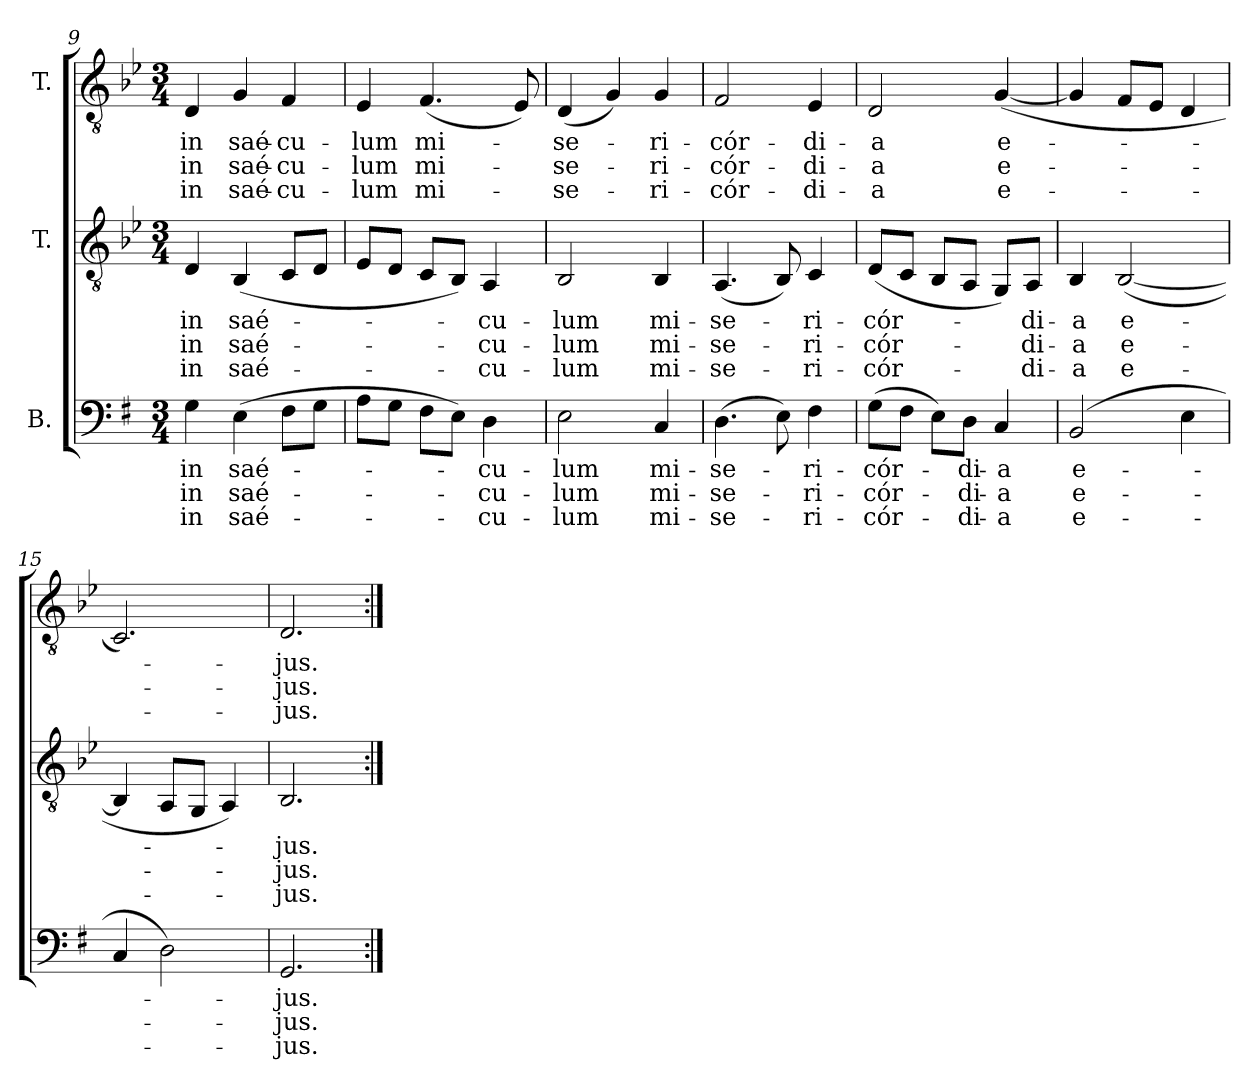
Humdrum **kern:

**kern	**text	**text	**text	**kern	**text	**text	**text	**kern	**text	**text	**text
*part3	*part3	*part3	*part3	*part2	*part2	*part2	*part2	*part1	*part1	*part1	*part1
*staff3	*staff3	*staff3	*staff3	*staff2	*staff2	*staff2	*staff2	*staff1	*staff1	*staff1	*staff1
*I"B.	*	*	*	*I"T.	*	*	*	*I"T.	*	*	*
*clefF4	*	*	*	*clefGv2	*	*	*	*clefGv2	*	*	*
*	*	*	*	*ITrd2c3	*	*	*	*ITrd2c3	*	*	*
*k[f#]	*	*	*	*k[f#]	*	*	*	*k[f#]	*	*	*
*G:	*	*	*	*G:	*	*	*	*G:	*	*	*
*M3/4	*	*	*	*M3/4	*	*	*	*M3/4	*	*	*
=9	=9	=9	=9	=9	=9	=9	=9	=9	=9	=9	=9
!	!LO:LY:b:color=#000000	!LO:LY:b:color=#000000	!LO:LY:b:color=#000000	!	!	!	!	!	!	!	!
!	!	!	!	!	!LO:LY:b:color=#000000	!LO:LY:b:color=#000000	!LO:LY:b:color=#000000	!	!	!	!
!	!	!	!	!	!	!	!	!	!LO:LY:b:color=#000000	!LO:LY:b:color=#000000	!LO:LY:b:color=#000000
4Gi\	in	in	in	4BBi/	in	in	in	4BBi/	in	in	in
!	!LO:LY:b:color=#000000	!LO:LY:b:color=#000000	!LO:LY:b:color=#000000	!	!	!	!	!	!	!	!
!	!	!	!	!	!LO:LY:b:color=#000000	!LO:LY:b:color=#000000	!LO:LY:b:color=#000000	!	!	!	!
!	!	!	!	!	!	!	!	!	!LO:LY:b:color=#000000	!LO:LY:b:color=#000000	!LO:LY:b:color=#000000
(4Ei\	saé-	saé-	saé-	(4GGi/	saé-	saé-	saé-	4Ei/	saé-	saé-	saé-
!	!	!	!	!	!	!	!	!	!LO:LY:b:color=#000000	!LO:LY:b:color=#000000	!LO:LY:b:color=#000000
8F#i\L	.	.	.	8AAi/L	.	.	.	4Di/	-cu-	-cu-	-cu-
8Gi\J	.	.	.	8BBi/J	.	.	.	.	.	.	.
=10	=10	=10	=10	=10	=10	=10	=10	=10	=10	=10	=10
!	!	!	!	!	!	!	!	!	!LO:LY:b:color=#000000	!LO:LY:b:color=#000000	!LO:LY:b:color=#000000
8Ai\L	.	.	.	8Ci/L	.	.	.	4Ci/	-lum	-lum	-lum
8Gi\J	.	.	.	8BBi/J	.	.	.	.	.	.	.
!	!	!	!	!	!	!	!	!	!LO:LY:b:color=#000000	!LO:LY:b:color=#000000	!LO:LY:b:color=#000000
8F#i\L	.	.	.	8AAi/L	.	.	.	(4.Di/	mi-	mi-	mi-
8Ei\J)	.	.	.	8GGi/J)	.	.	.	.	.	.	.
!	!LO:LY:b:color=#000000	!LO:LY:b:color=#000000	!LO:LY:b:color=#000000	!	!	!	!	!	!	!	!
!	!	!	!	!	!LO:LY:b:color=#000000	!LO:LY:b:color=#000000	!LO:LY:b:color=#000000	!	!	!	!
4Di\	-cu-	-cu-	-cu-	4FF#i/	-cu-	-cu-	-cu-	.	.	.	.
.	.	.	.	.	.	.	.	8Ci/)	.	.	.
=11	=11	=11	=11	=11	=11	=11	=11	=11	=11	=11	=11
!	!LO:LY:b:color=#000000	!LO:LY:b:color=#000000	!LO:LY:b:color=#000000	!	!	!	!	!	!	!	!
!	!	!	!	!	!LO:LY:b:color=#000000	!LO:LY:b:color=#000000	!LO:LY:b:color=#000000	!	!	!	!
!	!	!	!	!	!	!	!	!	!LO:LY:b:color=#000000	!LO:LY:b:color=#000000	!LO:LY:b:color=#000000
2Ei\	-lum	-lum	-lum	2GGi/	-lum	-lum	-lum	(4BBi/	-se-	-se-	-se-
.	.	.	.	.	.	.	.	4Ei/)	.	.	.
!	!LO:LY:b:color=#000000	!LO:LY:b:color=#000000	!LO:LY:b:color=#000000	!	!	!	!	!	!	!	!
!	!	!	!	!	!LO:LY:b:color=#000000	!LO:LY:b:color=#000000	!LO:LY:b:color=#000000	!	!	!	!
!	!	!	!	!	!	!	!	!	!LO:LY:b:color=#000000	!LO:LY:b:color=#000000	!LO:LY:b:color=#000000
4Ci/	mi-	mi-	mi-	4GGi/	mi-	mi-	mi-	4Ei/	-ri-	-ri-	-ri-
!!LO:LB:g=z
=12	=12	=12	=12	=12	=12	=12	=12	=12	=12	=12	=12
!	!LO:LY:b:color=#000000	!LO:LY:b:color=#000000	!LO:LY:b:color=#000000	!	!	!	!	!	!	!	!
!	!	!	!	!	!LO:LY:b:color=#000000	!LO:LY:b:color=#000000	!LO:LY:b:color=#000000	!	!	!	!
!	!	!	!	!	!	!	!	!	!LO:LY:b:color=#000000	!LO:LY:b:color=#000000	!LO:LY:b:color=#000000
(4.Di\	-se-	-se-	-se-	(4.FF#i/	-se-	-se-	-se-	2Di/	-cór-	-cór-	-cór-
8Ei\)	.	.	.	8GGi/)	.	.	.	.	.	.	.
!	!LO:LY:b:color=#000000	!LO:LY:b:color=#000000	!LO:LY:b:color=#000000	!	!	!	!	!	!	!	!
!	!	!	!	!	!LO:LY:b:color=#000000	!LO:LY:b:color=#000000	!LO:LY:b:color=#000000	!	!	!	!
!	!	!	!	!	!	!	!	!	!LO:LY:b:color=#000000	!LO:LY:b:color=#000000	!LO:LY:b:color=#000000
4F#i\	-ri-	-ri-	-ri-	4AAi/	-ri-	-ri-	-ri-	4Ci/	-di-	-di-	-di-
=13	=13	=13	=13	=13	=13	=13	=13	=13	=13	=13	=13
!	!LO:LY:b:color=#000000	!LO:LY:b:color=#000000	!LO:LY:b:color=#000000	!	!	!	!	!	!	!	!
!	!	!	!	!	!LO:LY:b:color=#000000	!LO:LY:b:color=#000000	!LO:LY:b:color=#000000	!	!	!	!
!	!	!	!	!	!	!	!	!	!LO:LY:b:color=#000000	!LO:LY:b:color=#000000	!LO:LY:b:color=#000000
(8Gi\L	-cór-	-cór-	-cór-	(8BBi/L	-cór-	-cór-	-cór-	2BBi/	-a	-a	-a
8F#i\J	.	.	.	8AAi/J	.	.	.	.	.	.	.
8Ei\L)	.	.	.	8GGi/L	.	.	.	.	.	.	.
!	!LO:LY:b:color=#000000	!LO:LY:b:color=#000000	!LO:LY:b:color=#000000	!	!	!	!	!	!	!	!
8Di\J	-di-	-di-	-di-	8FF#i/J	.	.	.	.	.	.	.
!	!LO:LY:b:color=#000000	!LO:LY:b:color=#000000	!LO:LY:b:color=#000000	!	!	!	!	!	!	!	!
!	!	!	!	!	!	!	!	!	!LO:LY:b:color=#000000	!LO:LY:b:color=#000000	!LO:LY:b:color=#000000
4Ci/	-a	-a	-a	8EEi/L)	.	.	.	([<4Ei/	e-	e-	e-
!	!	!	!	!	!LO:LY:b:color=#000000	!LO:LY:b:color=#000000	!LO:LY:b:color=#000000	!	!	!	!
.	.	.	.	8FF#i/J	-di-	-di-	-di-	.	.	.	.
=14	=14	=14	=14	=14	=14	=14	=14	=14	=14	=14	=14
!	!LO:LY:b:color=#000000	!LO:LY:b:color=#000000	!LO:LY:b:color=#000000	!	!	!	!	!	!	!	!
!	!	!	!	!	!LO:LY:b:color=#000000	!LO:LY:b:color=#000000	!LO:LY:b:color=#000000	!	!	!	!
(2BBi/	e-	e-	e-	4GGi/	-a	-a	-a	4Ei/]	.	.	.
!	!	!	!	!	!LO:LY:b:color=#000000	!LO:LY:b:color=#000000	!LO:LY:b:color=#000000	!	!	!	!
.	.	.	.	([<2GGi/	e-	e-	e-	8Di/L	.	.	.
.	.	.	.	.	.	.	.	8Ci/J	.	.	.
4Ei\	.	.	.	.	.	.	.	4BBi/	.	.	.
=15	=15	=15	=15	=15	=15	=15	=15	=15	=15	=15	=15
4Ci/	.	.	.	4GGi/]	.	.	.	2.AAi/)	.	.	.
2Di\)	.	.	.	8FF#i/L	.	.	.	.	.	.	.
.	.	.	.	8EEi/J	.	.	.	.	.	.	.
.	.	.	.	4FF#i/)	.	.	.	.	.	.	.
=16	=16	=16	=16	=16	=16	=16	=16	=16	=16	=16	=16
!	!LO:LY:b:color=#000000	!LO:LY:b:color=#000000	!LO:LY:b:color=#000000	!	!	!	!	!	!	!	!
!	!	!	!	!	!LO:LY:b:color=#000000	!LO:LY:b:color=#000000	!LO:LY:b:color=#000000	!	!	!	!
!	!	!	!	!	!	!	!	!	!LO:LY:b:color=#000000	!LO:LY:b:color=#000000	!LO:LY:b:color=#000000
2.GGi/	-jus.	-jus.	-jus.	2.GGi/	-jus.	-jus.	-jus.	2.BBi/	-jus.	-jus.	-jus.
=:|!	=:|!	=:|!	=:|!	=:|!	=:|!	=:|!	=:|!	=:|!	=:|!	=:|!	=:|!
*-	*-	*-	*-	*-	*-	*-	*-	*-	*-	*-	*-
